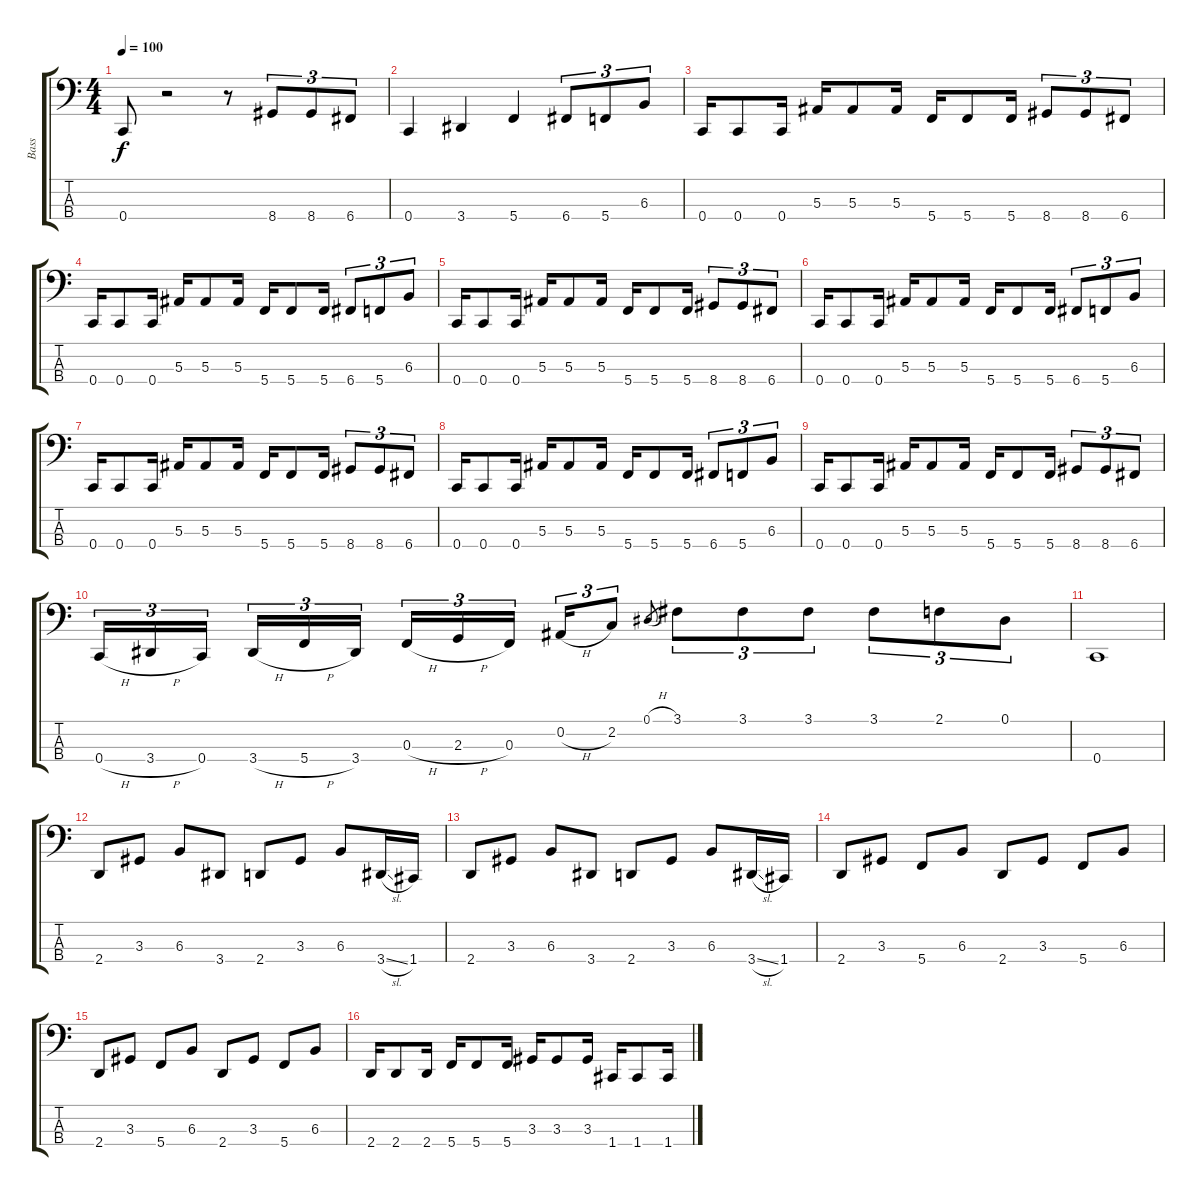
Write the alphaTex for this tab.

\track ("Bass" "Bass") {instrument electricbasspick}
\staff {score tabs}
\tuning (Eb2 Bb1 F1 C1) {hide}
\ts (4 4)
\tempo 100
\clef f4
\ks c
0.4.8{dy f} r.2 r.8 8.4.8{tu (3 2)} 8.4.8{tu (3 2)} 6.4.8{tu (3 2)} |
0.4.4 3.4.4 5.4.4 6.4.8{tu (3 2)} 5.4.8{tu (3 2)} 6.3.8{tu (3 2)} |
0.4.16 0.4.8 0.4.16 5.3.16 5.3.8 5.3.16 5.4.16 5.4.8 5.4.16 8.4.8{tu (3 2)} 8.4.8{tu (3 2)} 6.4.8{tu (3 2)} |
0.4.16 0.4.8 0.4.16 5.3.16 5.3.8 5.3.16 5.4.16 5.4.8 5.4.16 6.4.8{tu (3 2)} 5.4.8{tu (3 2)} 6.3.8{tu (3 2)} |
0.4.16 0.4.8 0.4.16 5.3.16 5.3.8 5.3.16 5.4.16 5.4.8 5.4.16 8.4.8{tu (3 2)} 8.4.8{tu (3 2)} 6.4.8{tu (3 2)} |
0.4.16 0.4.8 0.4.16 5.3.16 5.3.8 5.3.16 5.4.16 5.4.8 5.4.16 6.4.8{tu (3 2)} 5.4.8{tu (3 2)} 6.3.8{tu (3 2)} |
0.4.16 0.4.8 0.4.16 5.3.16 5.3.8 5.3.16 5.4.16 5.4.8 5.4.16 8.4.8{tu (3 2)} 8.4.8{tu (3 2)} 6.4.8{tu (3 2)} |
0.4.16 0.4.8 0.4.16 5.3.16 5.3.8 5.3.16 5.4.16 5.4.8 5.4.16 6.4.8{tu (3 2)} 5.4.8{tu (3 2)} 6.3.8{tu (3 2)} |
0.4.16 0.4.8 0.4.16 5.3.16 5.3.8 5.3.16 5.4.16 5.4.8 5.4.16 8.4.8{tu (3 2)} 8.4.8{tu (3 2)} 6.4.8{tu (3 2)} |
0.4{h}.16{tu (3 2)} 3.4{h}.16{tu (3 2)} 0.4.16{tu (3 2) beam splitsecondary} 3.4{h}.16{tu (3 2)} 5.4{h}.16{tu (3 2)} 3.4.16{tu (3 2)} 0.3{h}.16{tu (3 2)} 2.3{h}.16{tu (3 2)} 0.3.16{tu (3 2) beam splitsecondary} 0.2{h}.16{tu (3 2)} 2.2.8{tu (3 2)} 0.1{h}.8{gr} 3.1.8{tu (3 2)} 3.1.8{tu (3 2)} 3.1.8{tu (3 2)} 3.1.8{tu (3 2)} 2.1.8{tu (3 2)} 0.1.8{tu (3 2)} |
0.4.1 |
2.4.8 3.3.8 6.3.8 3.4.8 2.4.8 3.3.8 6.3.8 3.4{sl}.16 1.4.16 |
2.4.8 3.3.8 6.3.8 3.4.8 2.4.8 3.3.8 6.3.8 3.4{sl}.16 1.4.16 |
2.4.8 3.3.8 5.4.8 6.3.8 2.4.8 3.3.8 5.4.8 6.3.8 |
2.4.8 3.3.8 5.4.8 6.3.8 2.4.8 3.3.8 5.4.8 6.3.8 |
2.4.16 2.4.8 2.4.16 5.4.16 5.4.8 5.4.16 3.3.16 3.3.8 3.3.16 1.4.16 1.4.8 1.4.16
